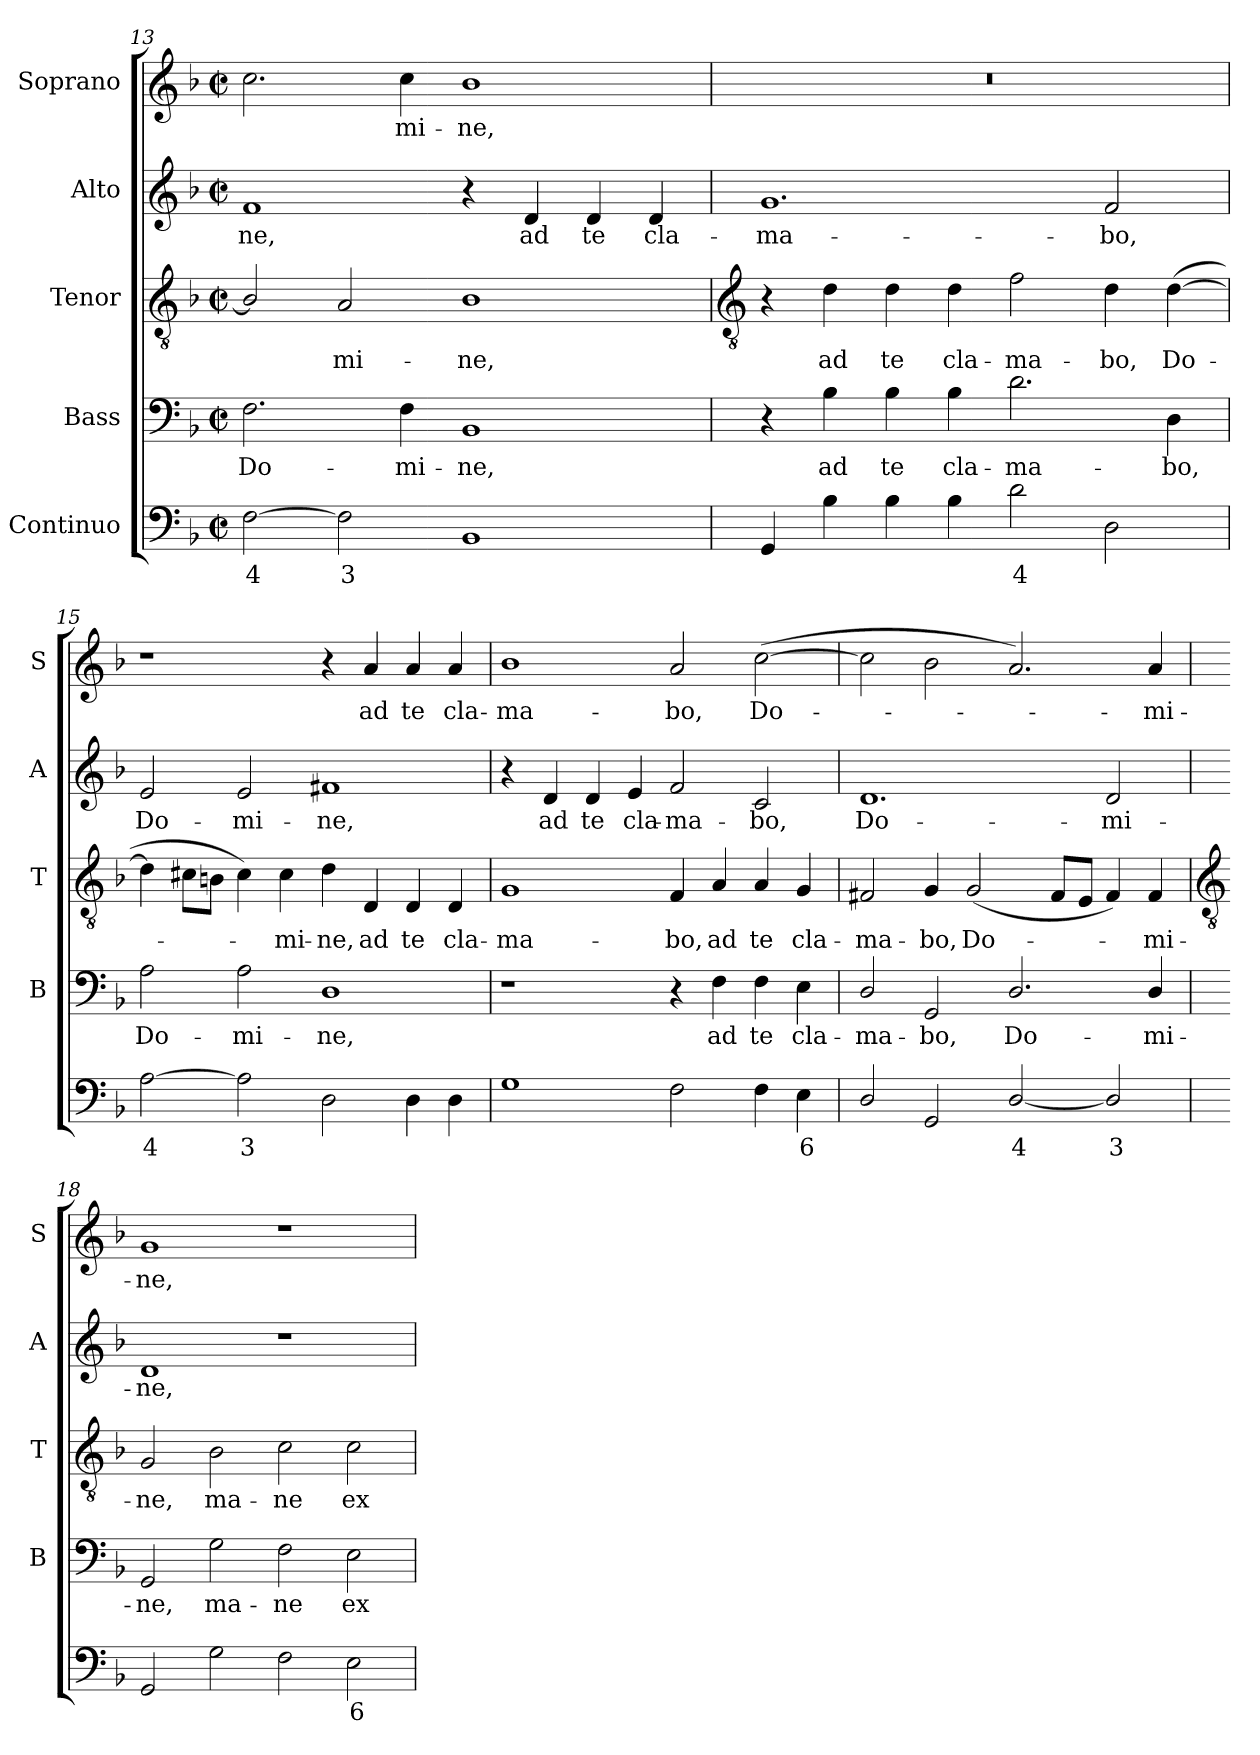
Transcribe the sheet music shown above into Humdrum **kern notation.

**kern	**text	**kern	**text	**kern	**text	**kern	**text	**kern	**text
*part5	*part5	*part4	*part4	*part3	*part3	*part2	*part2	*part1	*part1
*staff5	*staff5	*staff4	*staff4	*staff3	*staff3	*staff2	*staff2	*staff1	*staff1
*I"Continuo	*	*I"Bass	*	*I"Tenor	*	*I"Alto	*	*I"Soprano	*
*	*	*I'B	*	*I'T	*	*I'A	*	*I'S	*
*clefF4	*	*clefF4	*	*clefGv2	*	*clefG2	*	*clefG2	*
*k[b-]	*	*k[b-]	*	*k[b-]	*	*k[b-]	*	*k[b-]	*
*F:	*	*F:	*	*F:	*	*F:	*	*F:	*
*M4/2	*	*M4/2	*	*M4/2	*	*M4/2	*	*M4/2	*
*met(c|)	*	*met(c|)	*	*met(c|)	*	*met(c|)	*	*met(c|)	*
=13	=13	=13	=13	=13	=13	=13	=13	=13	=13
!	!LO:LY:b	!	!LO:LY:b	!	!	!	!LO:LY:b	!	!
[2F	4	2.F	Do-	2B-/]	.	1f	-ne,	2.cc	.
!	!LO:LY:b	!	!	!	!LO:LY:b	!	!	!	!
2F]	3	.	.	2A	mi-	.	.	.	.
!	!	!	!LO:LY:b	!	!	!	!	!	!LO:LY:b
.	.	4F	-mi-	.	.	.	.	4cc	mi-
!	!	!	!LO:LY:b	!	!LO:LY:b	!	!	!	!LO:LY:b
1BB-	.	1BB-	-ne,	1B-	-ne,	4r	.	1b-	-ne,
!	!	!	!	!	!	!	!LO:LY:b	!	!
.	.	.	.	.	.	4d	ad	.	.
!	!	!	!	!	!	!	!LO:LY:b	!	!
.	.	.	.	.	.	4d	te	.	.
!	!	!	!	!	!	!	!LO:LY:b	!	!
.	.	.	.	.	.	4d	cla-	.	.
!!LO:LB:g=z
=14	=14	=14	=14	=14	=14	=14	=14	=14	=14
*	*	*	*	*clefGv2	*	*	*	*	*
!	!	!	!	!	!	!	!LO:LY:b	!	!
4GG	.	4r	.	4r	.	1.g	-ma-	0r	.
!	!	!	!LO:LY:b	!	!LO:LY:b	!	!	!	!
4B-	.	4B-	ad	4d	ad	.	.	.	.
!	!	!	!LO:LY:b	!	!LO:LY:b	!	!	!	!
4B-	.	4B-	te	4d	te	.	.	.	.
!	!	!	!LO:LY:b	!	!LO:LY:b	!	!	!	!
4B-	.	4B-	cla-	4d	cla-	.	.	.	.
!	!LO:LY:b	!	!LO:LY:b	!	!LO:LY:b	!	!	!	!
2d	4	2.d	-ma-	2f	-ma-	.	.	.	.
!	!	!	!	!	!LO:LY:b	!	!LO:LY:b	!	!
2D	.	.	.	4d	-bo,	2f	-bo,	.	.
!	!	!	!LO:LY:b	!	!LO:LY:b	!	!	!	!
.	.	4D	-bo,	(>[4d	Do-	.	.	.	.
=15	=15	=15	=15	=15	=15	=15	=15	=15	=15
!	!LO:LY:b	!	!LO:LY:b	!	!	!	!LO:LY:b	!	!
[2A	4	2A	Do-	4d]	.	2e	Do-	1r	.
.	.	.	.	8c#XL	.	.	.	.	.
.	.	.	.	8BnJ	.	.	.	.	.
!	!LO:LY:b	!	!LO:LY:b	!	!	!	!LO:LY:b	!	!
2A]	3	2A	-mi-	4c#)	.	2e	-mi-	.	.
!	!	!	!	!	!LO:LY:b	!	!	!	!
.	.	.	.	4c#	mi-	.	.	.	.
!	!	!	!LO:LY:b	!	!LO:LY:b	!	!LO:LY:b	!	!
2D	.	1D	-ne,	4d	-ne,	1f#X	-ne,	4r	.
!	!	!	!	!	!LO:LY:b	!	!	!	!LO:LY:b
.	.	.	.	4D	ad	.	.	4a	ad
!	!	!	!	!	!LO:LY:b	!	!	!	!LO:LY:b
4D	.	.	.	4D	te	.	.	4a	te
!	!	!	!	!	!LO:LY:b	!	!	!	!LO:LY:b
4D	.	.	.	4D	cla-	.	.	4a	cla-
=16	=16	=16	=16	=16	=16	=16	=16	=16	=16
!	!	!	!	!	!LO:LY:b	!	!	!	!LO:LY:b
1G	.	1r	.	1G	-ma-	4r	.	1b-	-ma-
!	!	!	!	!	!	!	!LO:LY:b	!	!
.	.	.	.	.	.	4d	ad	.	.
!	!	!	!	!	!	!	!LO:LY:b	!	!
.	.	.	.	.	.	4d	te	.	.
!	!	!	!	!	!	!	!LO:LY:b	!	!
.	.	.	.	.	.	4e	cla-	.	.
!	!	!	!	!	!LO:LY:b	!	!LO:LY:b	!	!LO:LY:b
2F	.	4r	.	4F	-bo,	2f	-ma-	2a	-bo,
!	!	!	!LO:LY:b	!	!LO:LY:b	!	!	!	!
.	.	4F	ad	4A/	ad	.	.	.	.
!	!	!	!LO:LY:b	!	!LO:LY:b	!	!LO:LY:b	!	!LO:LY:b
4F	.	4F	te	4A/	te	2c	-bo,	(>[2cc	Do-
!	!LO:LY:b	!	!LO:LY:b	!	!LO:LY:b	!	!	!	!
4E	6	4E	cla-	4G	cla-	.	.	.	.
=17	=17	=17	=17	=17	=17	=17	=17	=17	=17
!	!	!	!LO:LY:b	!	!LO:LY:b	!	!LO:LY:b	!	!
2D/	.	2D/	-ma-	2F#X	-ma-	1.d	Do-	2cc]	.
!	!	!	!LO:LY:b	!	!LO:LY:b	!	!	!	!
2GG	.	2GG	-bo,	4G	-bo,	.	.	2b-	.
!	!	!	!	!	!LO:LY:b	!	!	!	!
.	.	.	.	(<2G	Do-	.	.	.	.
!	!LO:LY:b	!	!LO:LY:b	!	!	!	!	!	!
[2D/	4	2.D/	Do-	.	.	.	.	2.a/)	.
.	.	.	.	8F#L	.	.	.	.	.
.	.	.	.	8EJ	.	.	.	.	.
!	!LO:LY:b	!	!	!	!	!	!LO:LY:b	!	!
2D/]	3	.	.	4F#)	.	2d	-mi-	.	.
!	!	!	!LO:LY:b	!	!LO:LY:b	!	!	!	!LO:LY:b
.	.	4D/	-mi-	4F#	mi-	.	.	4a/	mi-
!!LO:LB:g=z
=18	=18	=18	=18	=18	=18	=18	=18	=18	=18
*	*	*	*	*clefGv2	*	*	*	*	*
!	!	!	!LO:LY:b	!	!LO:LY:b	!	!LO:LY:b	!	!LO:LY:b
2GG	.	2GG	-ne,	2G	-ne,	1d	-ne,	1g	-ne,
!	!	!	!LO:LY:b	!	!LO:LY:b	!	!	!	!
2G	.	2G	ma-	2B-	ma-	.	.	.	.
!	!	!	!LO:LY:b	!	!LO:LY:b	!	!	!	!
2F	.	2F	-ne	2c	-ne	1r	.	1r	.
!	!LO:LY:b	!	!LO:LY:b	!	!LO:LY:b	!	!	!	!
2E	6	2E	ex-	2c	ex-	.	.	.	.
=	=	=	=	=	=	=	=	=	=
*-	*-	*-	*-	*-	*-	*-	*-	*-	*-
